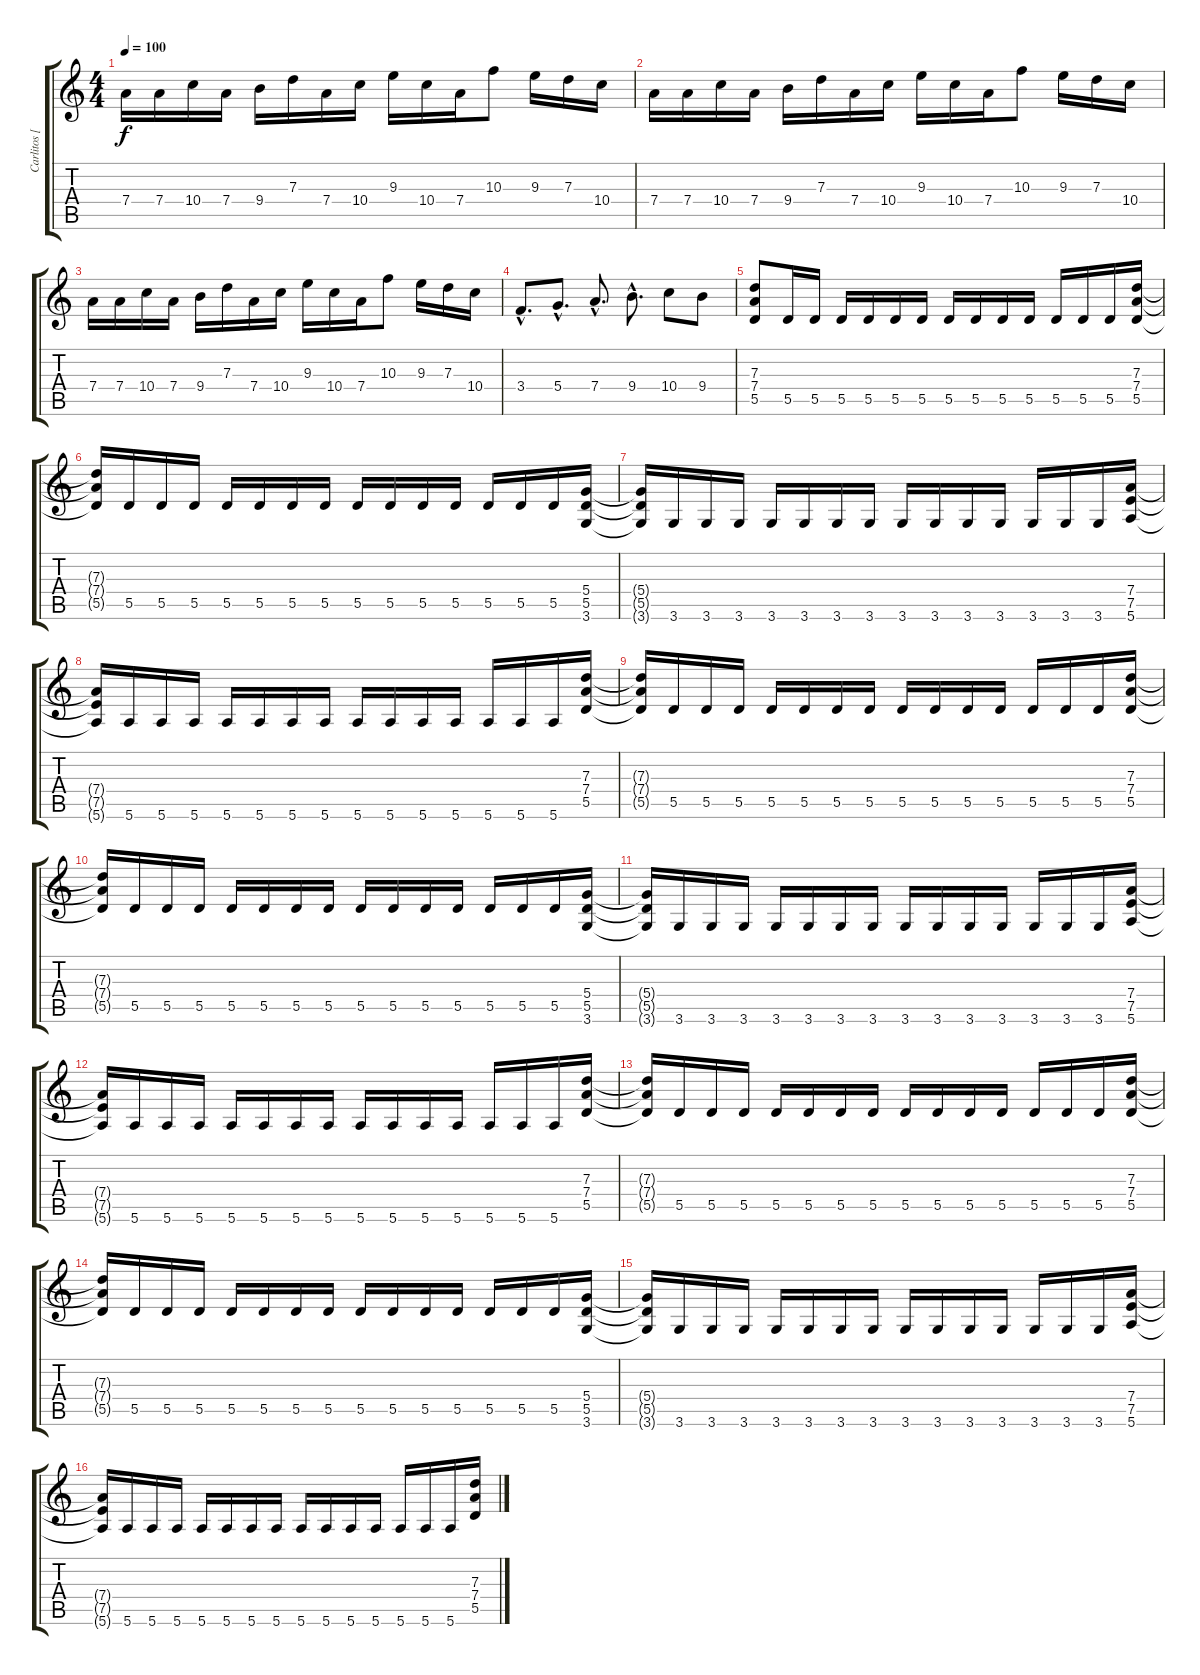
\track ("Carlitos [guitarra]" "Carlitos [") {instrument distortionguitar}
\staff {score tabs}
\tuning (E4 B3 G3 D3 A2 E2) {hide}
\ts (4 4)
\tempo 100
\clef g2
\ks c
7.4.16{dy f} 7.4.16 10.4.16 7.4.16 9.4.16 7.3.16 7.4.16 10.4.16 9.3.16 10.4.16 7.4.16 10.3.8 9.3.16 7.3.16 10.4.16 |
7.4.16 7.4.16 10.4.16 7.4.16 9.4.16 7.3.16 7.4.16 10.4.16 9.3.16 10.4.16 7.4.16 10.3.8 9.3.16 7.3.16 10.4.16 |
7.4.16 7.4.16 10.4.16 7.4.16 9.4.16 7.3.16 7.4.16 10.4.16 9.3.16 10.4.16 7.4.16 10.3.8 9.3.16 7.3.16 10.4.16 |
3.4{hac}.8{d} 5.4{hac}.8{d} 7.4{hac}.8{d} 9.4{hac}.8{d} 10.4.8 9.4.8 |
(7.3 7.4 5.5).8 5.5.16 5.5.16 5.5.16 5.5.16 5.5.16 5.5.16 5.5.16 5.5.16 5.5.16 5.5.16 5.5.16 5.5.16 5.5.16 (7.3 7.4 5.5).16 |
(7.3{t} 7.4{t} 5.5{t}).16 5.5.16 5.5.16 5.5.16 5.5.16 5.5.16 5.5.16 5.5.16 5.5.16 5.5.16 5.5.16 5.5.16 5.5.16 5.5.16 5.5.16 (5.4 5.5 3.6).16 |
(5.4{t} 5.5{t} 3.6{t}).16 3.6.16 3.6.16 3.6.16 3.6.16 3.6.16 3.6.16 3.6.16 3.6.16 3.6.16 3.6.16 3.6.16 3.6.16 3.6.16 3.6.16 (7.4 7.5 5.6).16 |
(7.4{t} 7.5{t} 5.6{t}).16 5.6.16 5.6.16 5.6.16 5.6.16 5.6.16 5.6.16 5.6.16 5.6.16 5.6.16 5.6.16 5.6.16 5.6.16 5.6.16 5.6.16 (7.3 7.4 5.5).16 |
(7.3{t} 7.4{t} 5.5{t}).16 5.5.16 5.5.16 5.5.16 5.5.16 5.5.16 5.5.16 5.5.16 5.5.16 5.5.16 5.5.16 5.5.16 5.5.16 5.5.16 5.5.16 (7.3 7.4 5.5).16 |
(7.3{t} 7.4{t} 5.5{t}).16 5.5.16 5.5.16 5.5.16 5.5.16 5.5.16 5.5.16 5.5.16 5.5.16 5.5.16 5.5.16 5.5.16 5.5.16 5.5.16 5.5.16 (5.4 5.5 3.6).16 |
(5.4{t} 5.5{t} 3.6{t}).16 3.6.16 3.6.16 3.6.16 3.6.16 3.6.16 3.6.16 3.6.16 3.6.16 3.6.16 3.6.16 3.6.16 3.6.16 3.6.16 3.6.16 (7.4 7.5 5.6).16 |
(7.4{t} 7.5{t} 5.6{t}).16 5.6.16 5.6.16 5.6.16 5.6.16 5.6.16 5.6.16 5.6.16 5.6.16 5.6.16 5.6.16 5.6.16 5.6.16 5.6.16 5.6.16 (7.3 7.4 5.5).16 |
(7.3{t} 7.4{t} 5.5{t}).16 5.5.16 5.5.16 5.5.16 5.5.16 5.5.16 5.5.16 5.5.16 5.5.16 5.5.16 5.5.16 5.5.16 5.5.16 5.5.16 5.5.16 (7.3 7.4 5.5).16 |
(7.3{t} 7.4{t} 5.5{t}).16 5.5.16 5.5.16 5.5.16 5.5.16 5.5.16 5.5.16 5.5.16 5.5.16 5.5.16 5.5.16 5.5.16 5.5.16 5.5.16 5.5.16 (5.4 5.5 3.6).16 |
(5.4{t} 5.5{t} 3.6{t}).16 3.6.16 3.6.16 3.6.16 3.6.16 3.6.16 3.6.16 3.6.16 3.6.16 3.6.16 3.6.16 3.6.16 3.6.16 3.6.16 3.6.16 (7.4 7.5 5.6).16 |
(7.4{t} 7.5{t} 5.6{t}).16 5.6.16 5.6.16 5.6.16 5.6.16 5.6.16 5.6.16 5.6.16 5.6.16 5.6.16 5.6.16 5.6.16 5.6.16 5.6.16 5.6.16 (7.3 7.4 5.5).16
